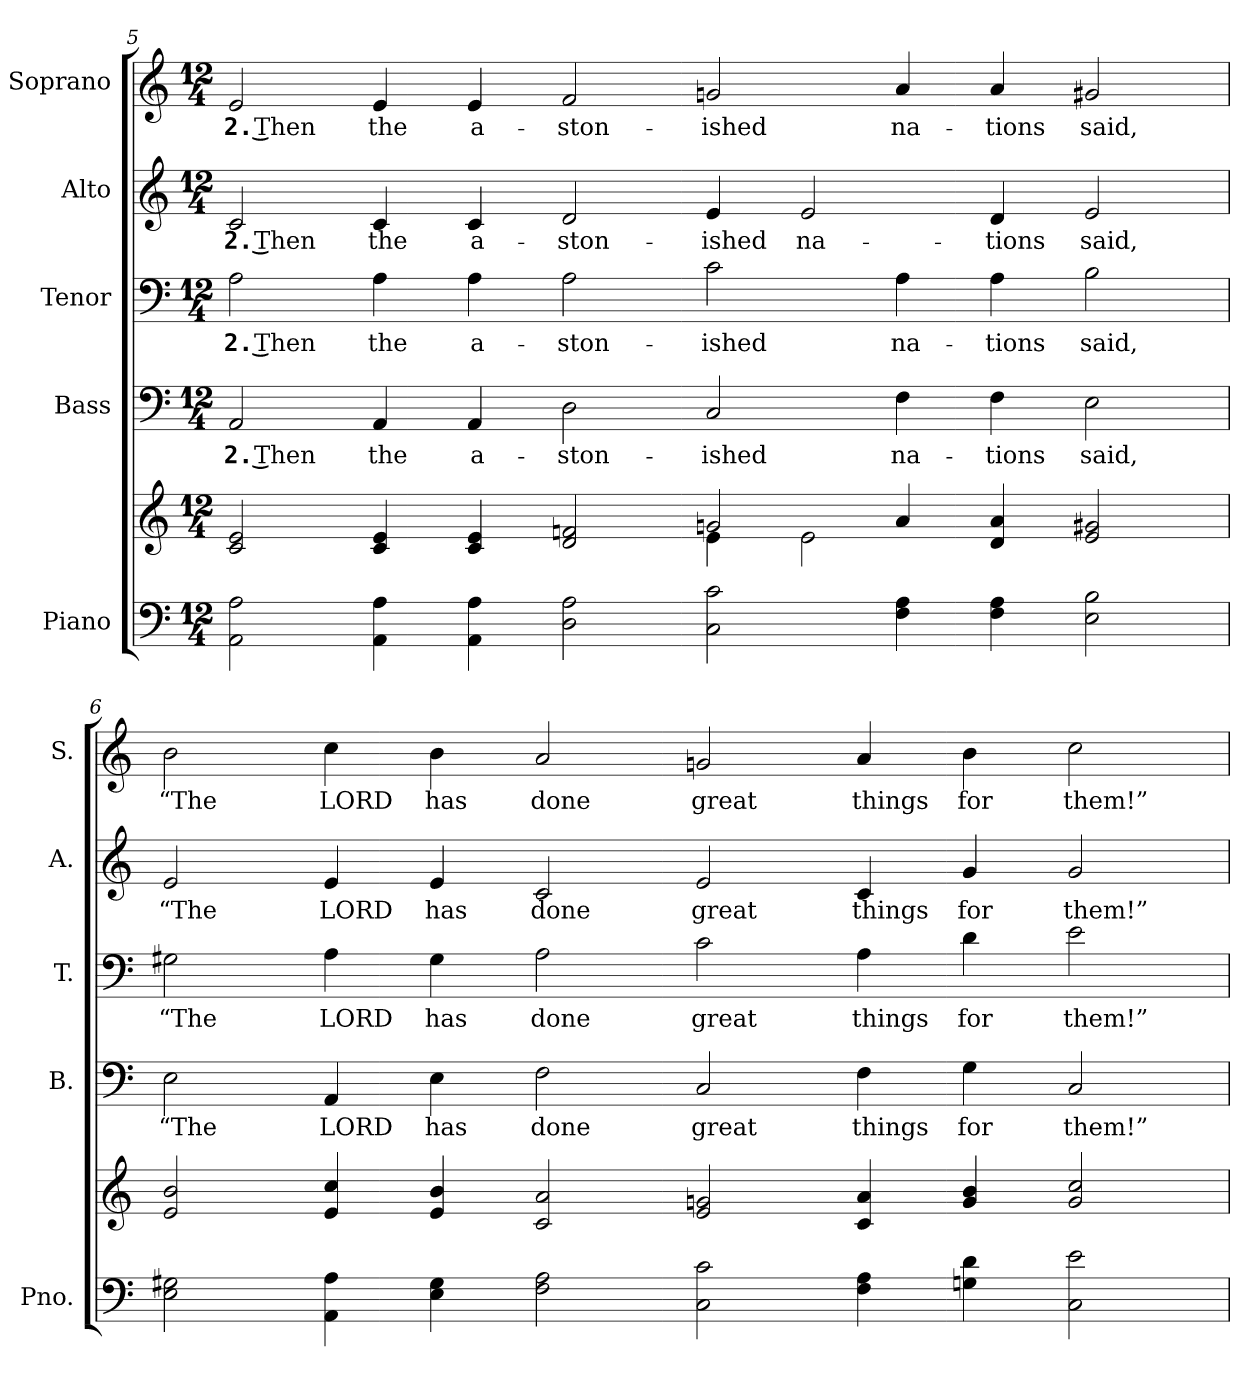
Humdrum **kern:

**kern	**kern	**kern	**text	**kern	**text	**kern	**text	**kern	**text
*part5	*part5	*part4	*part4	*part3	*part3	*part2	*part2	*part1	*part1
*staff6	*staff5	*staff4	*staff4	*staff3	*staff3	*staff2	*staff2	*staff1	*staff1
*I"Piano	*	*I"Bass	*	*I"Tenor	*	*I"Alto	*	*I"Soprano	*
*I'Pno.	*	*I'B.	*	*I'T.	*	*I'A.	*	*I'S.	*
!!LO:PB:g=z
*clefF4	*clefG2	*clefF4	*	*clefF4	*	*clefG2	*	*clefG2	*
*k[]	*k[]	*k[]	*	*k[]	*	*k[]	*	*k[]	*
*C:	*C:	*C:	*	*C:	*	*C:	*	*C:	*
*M12/4	*M12/4	*M12/4	*	*M12/4	*	*M12/4	*	*M12/4	*
=5	=5	=5	=5	=5	=5	=5	=5	=5	=5
*	*^	*	*	*	*	*	*	*	*
!	!	!	!	!LO:LY:b:color=#000000	!	!	!	!	!	!
!	!	!	!	!	!	!LO:LY:b:color=#000000	!	!	!	!
!	!	!	!	!	!	!	!	!LO:LY:b:color=#000000	!	!
!	!	!	!	!	!	!	!	!	!	!LO:LY:b:color=#000000
2AAi\ 2Ai	2ci/ 2ei	1ryy	2AAi/	2. Then	2Ai\	2. Then	2ci/	2. Then	2ei/	2. Then
!	!	!	!	!LO:LY:b:color=#000000	!	!	!	!	!	!
!	!	!	!	!	!	!LO:LY:b:color=#000000	!	!	!	!
!	!	!	!	!	!	!	!	!LO:LY:b:color=#000000	!	!
!	!	!	!	!	!	!	!	!	!	!LO:LY:b:color=#000000
4AAi\ 4Ai	4ci/ 4ei	.	4AAi/	the	4Ai\	the	4ci/	the	4ei/	the
!	!	!	!	!LO:LY:b:color=#000000	!	!	!	!	!	!
!	!	!	!	!	!	!LO:LY:b:color=#000000	!	!	!	!
!	!	!	!	!	!	!	!	!LO:LY:b:color=#000000	!	!
!	!	!	!	!	!	!	!	!	!	!LO:LY:b:color=#000000
4AAi\ 4Ai	4ci/ 4ei	.	4AAi/	a-	4Ai\	a-	4ci/	a-	4ei/	a-
!	!	!	!	!LO:LY:b:color=#000000	!	!	!	!	!	!
!	!	!	!	!	!	!LO:LY:b:color=#000000	!	!	!	!
!	!	!	!	!	!	!	!	!LO:LY:b:color=#000000	!	!
!	!	!	!	!	!	!	!	!	!	!LO:LY:b:color=#000000
2Di\ 2Ai	2di/ 2fni	2ryy	2Di\	-ston-	2Ai\	-ston-	2di/	-ston-	2fi/	-ston-
!	!	!	!	!LO:LY:b:color=#000000	!	!	!	!	!	!
!	!	!	!	!	!	!LO:LY:b:color=#000000	!	!	!	!
!	!	!	!	!	!	!	!	!LO:LY:b:color=#000000	!	!
!	!	!	!	!	!	!	!	!	!	!LO:LY:b:color=#000000
2Ci\ 2ci	2gni/	4ei\	2Ci/	-ished	2ci\	-ished	4ei/	-ished	2gni/	-ished
!	!	!	!	!	!	!	!	!LO:LY:b:color=#000000	!	!
.	.	2ei\	.	.	.	.	2ei/	na-	.	.
!	!	!	!	!LO:LY:b:color=#000000	!	!	!	!	!	!
!	!	!	!	!	!	!LO:LY:b:color=#000000	!	!	!	!
!	!	!	!	!	!	!	!	!	!	!LO:LY:b:color=#000000
4Fi\ 4Ai	4ai/	.	4Fi\	na-	4Ai\	na-	.	.	4ai/	na-
!	!	!	!	!LO:LY:b:color=#000000	!	!	!	!	!	!
!	!	!	!	!	!	!LO:LY:b:color=#000000	!	!	!	!
!	!	!	!	!	!	!	!	!LO:LY:b:color=#000000	!	!
!	!	!	!	!	!	!	!	!	!	!LO:LY:b:color=#000000
4Fi\ 4Ai	4di/ 4ai	4ryy	4Fi\	-tions	4Ai\	-tions	4di/	-tions	4ai/	-tions
!	!	!	!	!LO:LY:b:color=#000000	!	!	!	!	!	!
!	!	!	!	!	!	!LO:LY:b:color=#000000	!	!	!	!
!	!	!	!	!	!	!	!	!LO:LY:b:color=#000000	!	!
!	!	!	!	!	!	!	!	!	!	!LO:LY:b:color=#000000
2Ei\ 2Bi	2ei/ 2g#Xi	2ryy	2Ei\	said,	2Bi\	said,	2ei/	said,	2g#Xi/	said,
*	*v	*v	*	*	*	*	*	*	*	*
!!LO:PB:g=z
=6	=6	=6	=6	=6	=6	=6	=6	=6	=6
*	*^	*	*	*	*	*	*	*	*
!	!	!	!	!LO:LY:b:color=#000000	!	!	!	!	!	!
*	*v	*v	*	*	*	*	*	*	*	*
*	*^	*	*	*	*	*	*	*	*
!	!	!	!	!	!	!LO:LY:b:color=#000000	!	!	!	!
*	*v	*v	*	*	*	*	*	*	*	*
*	*^	*	*	*	*	*	*	*	*
!	!	!	!	!	!	!	!	!LO:LY:b:color=#000000	!	!
*	*v	*v	*	*	*	*	*	*	*	*
*	*^	*	*	*	*	*	*	*	*
!	!	!	!	!	!	!	!	!	!	!LO:LY:b:color=#000000
*	*v	*v	*	*	*	*	*	*	*	*
2Ei\ 2G#Xi	2ei/ 2bi	2Ei\	“The	2G#Xi\	“The	2ei/	“The	2bi\	“The
!	!	!	!LO:LY:b:color=#000000	!	!	!	!	!	!
!	!	!	!	!	!LO:LY:b:color=#000000	!	!	!	!
!	!	!	!	!	!	!	!LO:LY:b:color=#000000	!	!
!	!	!	!	!	!	!	!	!	!LO:LY:b:color=#000000
4AAi\ 4Ai	4ei/ 4cci	4AAi/	LORD	4Ai\	LORD	4ei/	LORD	4cci\	LORD
!	!	!	!LO:LY:b:color=#000000	!	!	!	!	!	!
!	!	!	!	!	!LO:LY:b:color=#000000	!	!	!	!
!	!	!	!	!	!	!	!LO:LY:b:color=#000000	!	!
!	!	!	!	!	!	!	!	!	!LO:LY:b:color=#000000
4Ei\ 4G#i	4ei/ 4bi	4Ei\	has	4G#i\	has	4ei/	has	4bi\	has
!	!	!	!LO:LY:b:color=#000000	!	!	!	!	!	!
!	!	!	!	!	!LO:LY:b:color=#000000	!	!	!	!
!	!	!	!	!	!	!	!LO:LY:b:color=#000000	!	!
!	!	!	!	!	!	!	!	!	!LO:LY:b:color=#000000
2Fi\ 2Ai	2ci/ 2ai	2Fi\	done	2Ai\	done	2ci/	done	2ai/	done
!	!	!	!LO:LY:b:color=#000000	!	!	!	!	!	!
!	!	!	!	!	!LO:LY:b:color=#000000	!	!	!	!
!	!	!	!	!	!	!	!LO:LY:b:color=#000000	!	!
!	!	!	!	!	!	!	!	!	!LO:LY:b:color=#000000
2Ci\ 2ci	2ei/ 2gni	2Ci/	great	2ci\	great	2ei/	great	2gni/	great
!	!	!	!LO:LY:b:color=#000000	!	!	!	!	!	!
!	!	!	!	!	!LO:LY:b:color=#000000	!	!	!	!
!	!	!	!	!	!	!	!LO:LY:b:color=#000000	!	!
!	!	!	!	!	!	!	!	!	!LO:LY:b:color=#000000
4Fi\ 4Ai	4ci/ 4ai	4Fi\	things	4Ai\	things	4ci/	things	4ai/	things
!	!	!	!LO:LY:b:color=#000000	!	!	!	!	!	!
!	!	!	!	!	!LO:LY:b:color=#000000	!	!	!	!
!	!	!	!	!	!	!	!LO:LY:b:color=#000000	!	!
!	!	!	!	!	!	!	!	!	!LO:LY:b:color=#000000
4Gni\ 4di	4gi/ 4bi	4Gi\	for	4di\	for	4gi/	for	4bi\	for
!	!	!	!LO:LY:b:color=#000000	!	!	!	!	!	!
!	!	!	!	!	!LO:LY:b:color=#000000	!	!	!	!
!	!	!	!	!	!	!	!LO:LY:b:color=#000000	!	!
!	!	!	!	!	!	!	!	!	!LO:LY:b:color=#000000
2Ci\ 2ei	2gi/ 2cci	2Ci/	them!”	2ei\	them!”	2gi/	them!”	2cci\	them!”
=	=	=	=	=	=	=	=	=	=
*-	*-	*-	*-	*-	*-	*-	*-	*-	*-
